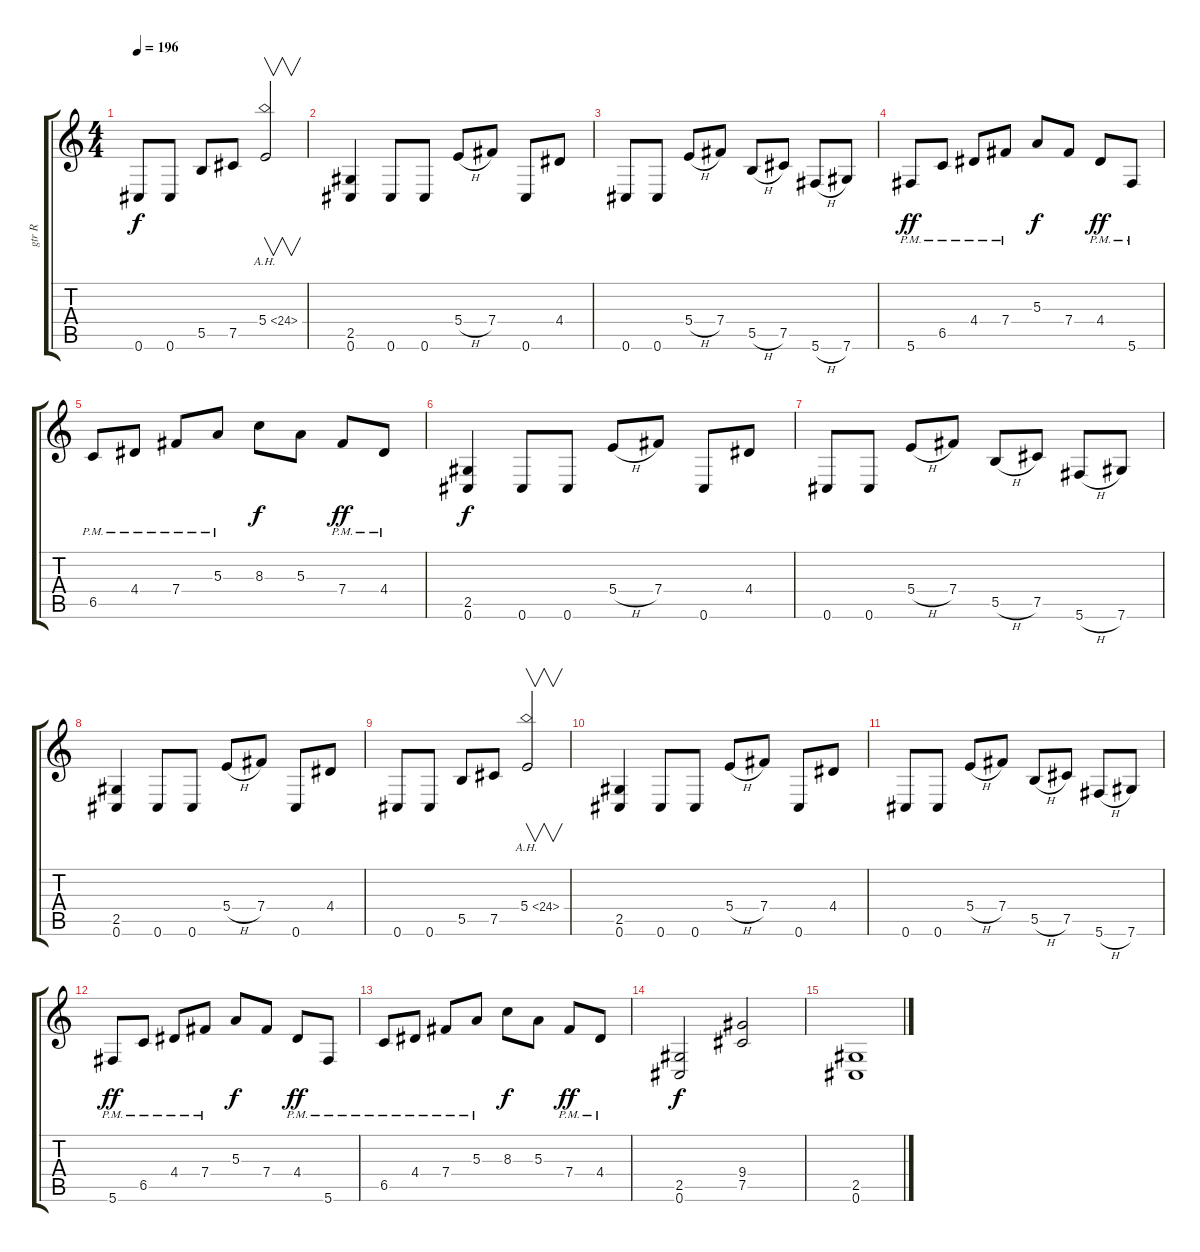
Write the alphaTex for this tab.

\track ("gtr R" "gtr R") {instrument overdrivenguitar}
\staff {score tabs}
\tuning (Db4 Ab3 E3 B2 Gb2 Db2) {hide}
\ts (4 4)
\tempo 196
\clef g2
\ks c
0.6.8{dy f} 0.6.8 5.5.8 7.5.8 5.4{ah 19}.2{v} |
(2.5 0.6).4 0.6.8 0.6.8 5.4{h}.8 7.4.8 0.6.8 4.4.8 |
0.6.8 0.6.8 5.4{h}.8 7.4.8 5.5{h}.8 7.5.8 5.6{h}.8 7.6.8 |
5.6{pm}.8{dy ff} 6.5{pm}.8 4.4{pm}.8 7.4{pm}.8 5.3.8{dy f} 7.4.8 4.4{pm}.8{dy ff} 5.6{pm}.8 |
6.5{pm}.8 4.4{pm}.8 7.4{pm}.8 5.3{pm}.8 8.3.8{dy f} 5.3.8 7.4{pm}.8{dy ff} 4.4{pm}.8 |
(2.5 0.6).4{dy f} 0.6.8 0.6.8 5.4{h}.8 7.4.8 0.6.8 4.4.8 |
0.6.8 0.6.8 5.4{h}.8 7.4.8 5.5{h}.8 7.5.8 5.6{h}.8 7.6.8 |
(2.5 0.6).4 0.6.8 0.6.8 5.4{h}.8 7.4.8 0.6.8 4.4.8 |
0.6.8 0.6.8 5.5.8 7.5.8 5.4{ah 19}.2{v} |
(2.5 0.6).4 0.6.8 0.6.8 5.4{h}.8 7.4.8 0.6.8 4.4.8 |
0.6.8 0.6.8 5.4{h}.8 7.4.8 5.5{h}.8 7.5.8 5.6{h}.8 7.6.8 |
5.6{pm}.8{dy ff} 6.5{pm}.8 4.4{pm}.8 7.4{pm}.8 5.3.8{dy f} 7.4.8 4.4{pm}.8{dy ff} 5.6{pm}.8 |
6.5{pm}.8 4.4{pm}.8 7.4{pm}.8 5.3{pm}.8 8.3.8{dy f} 5.3.8 7.4{pm}.8{dy ff} 4.4{pm}.8 |
(2.5 0.6).2{dy f} (9.4 7.5).2 |
(2.5 0.6).1
